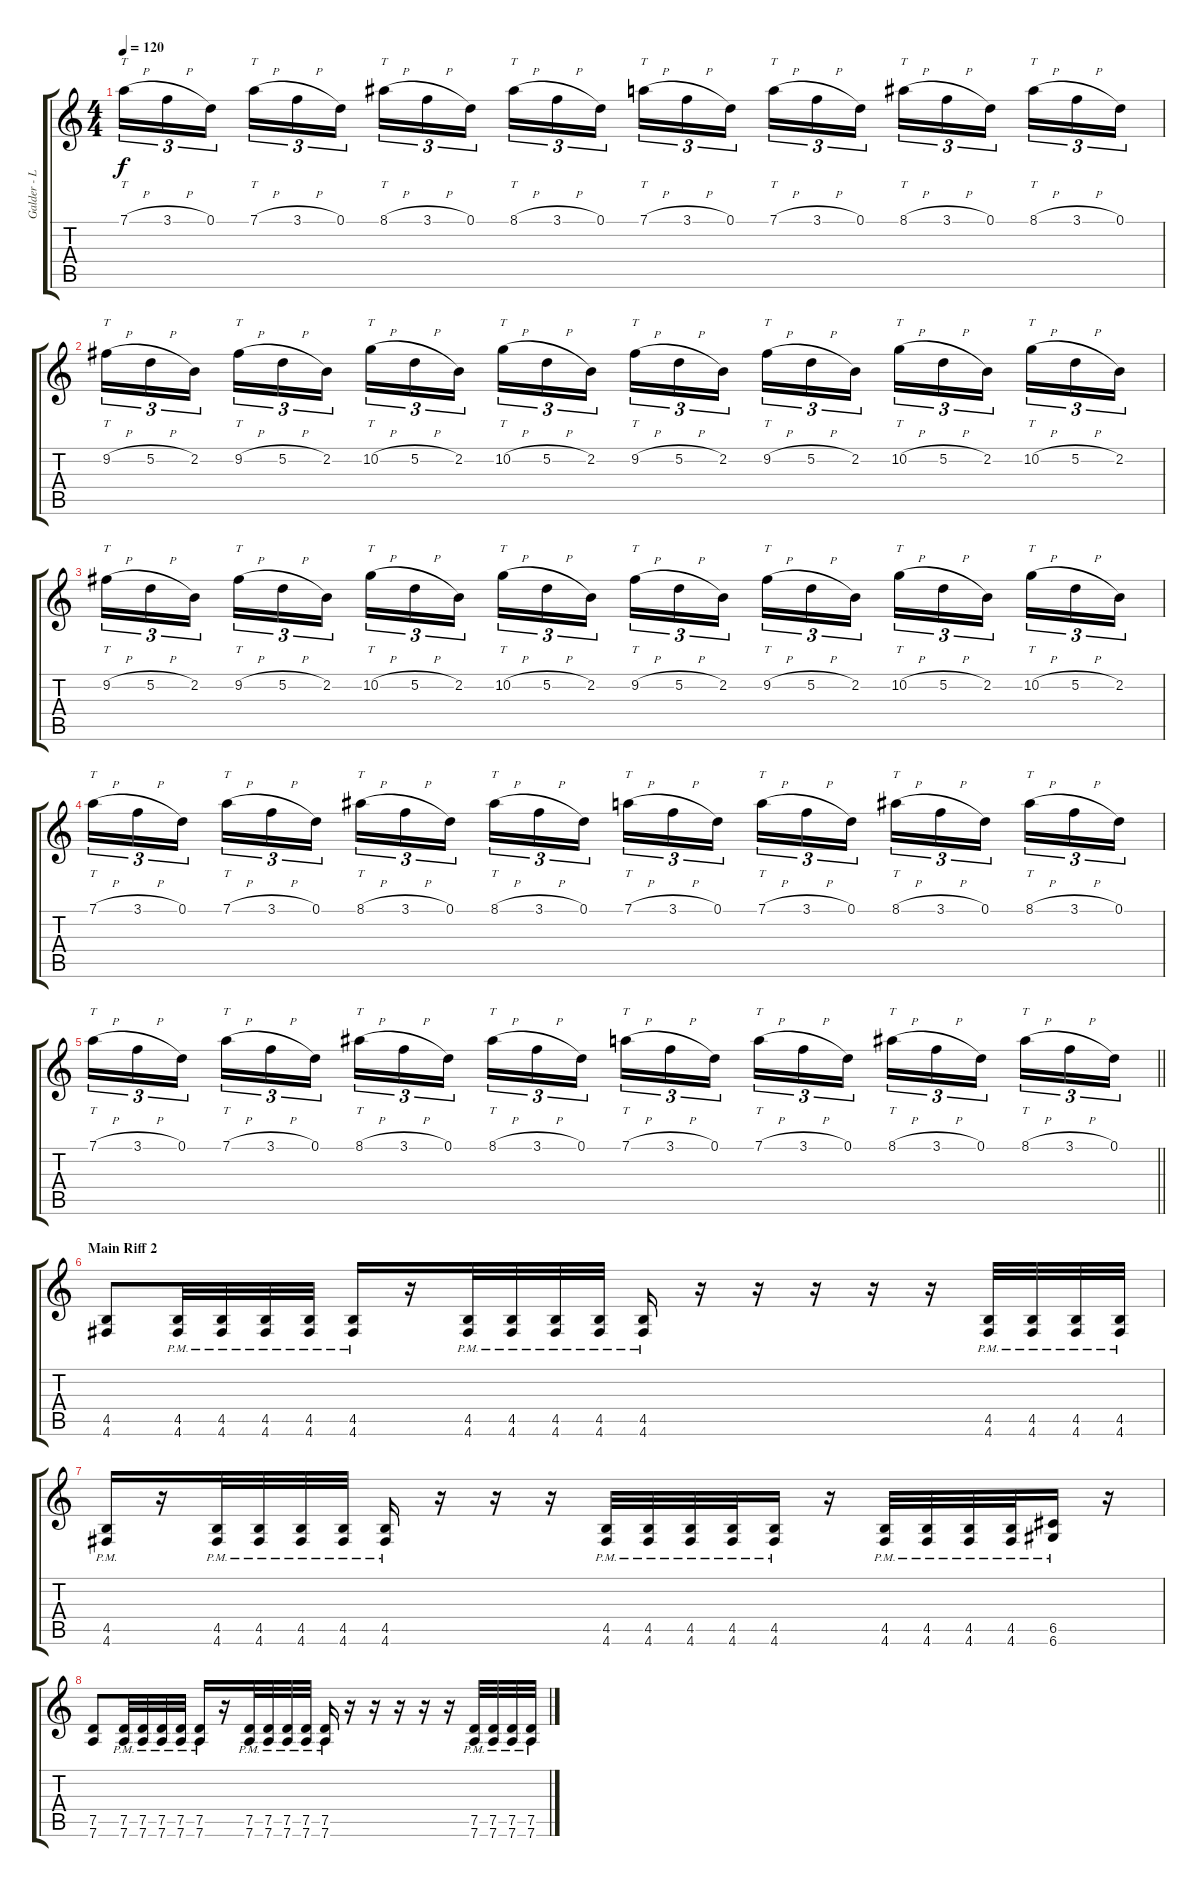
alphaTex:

\track ("Galder - Lead Guitar" "Galder - L") {instrument overdrivenguitar}
\staff {score tabs}
\tuning (D4 A3 F3 C3 G2 D2) {hide}
\ts (4 4)
\tempo 120
\clef g2
\ks c
7.1{h}.16{tt tu (3 2) dy f balance 8} 3.1{h}.16{tu (3 2)} 0.1.16{tu (3 2) beam splitsecondary} 7.1{h}.16{tt tu (3 2)} 3.1{h}.16{tu (3 2)} 0.1.16{tu (3 2)} 8.1{h}.16{tt tu (3 2)} 3.1{h}.16{tu (3 2)} 0.1.16{tu (3 2) beam splitsecondary} 8.1{h}.16{tt tu (3 2)} 3.1{h}.16{tu (3 2)} 0.1.16{tu (3 2)} 7.1{h}.16{tt tu (3 2)} 3.1{h}.16{tu (3 2)} 0.1.16{tu (3 2) beam splitsecondary} 7.1{h}.16{tt tu (3 2)} 3.1{h}.16{tu (3 2)} 0.1.16{tu (3 2)} 8.1{h}.16{tt tu (3 2)} 3.1{h}.16{tu (3 2)} 0.1.16{tu (3 2) beam splitsecondary} 8.1{h}.16{tt tu (3 2)} 3.1{h}.16{tu (3 2)} 0.1.16{tu (3 2)} |
9.2{h}.16{tt tu (3 2)} 5.2{h}.16{tu (3 2)} 2.2.16{tu (3 2) beam splitsecondary} 9.2{h}.16{tt tu (3 2)} 5.2{h}.16{tu (3 2)} 2.2.16{tu (3 2)} 10.2{h}.16{tt tu (3 2)} 5.2{h}.16{tu (3 2)} 2.2.16{tu (3 2) beam splitsecondary} 10.2{h}.16{tt tu (3 2)} 5.2{h}.16{tu (3 2)} 2.2.16{tu (3 2)} 9.2{h}.16{tt tu (3 2)} 5.2{h}.16{tu (3 2)} 2.2.16{tu (3 2) beam splitsecondary} 9.2{h}.16{tt tu (3 2)} 5.2{h}.16{tu (3 2)} 2.2.16{tu (3 2)} 10.2{h}.16{tt tu (3 2)} 5.2{h}.16{tu (3 2)} 2.2.16{tu (3 2) beam splitsecondary} 10.2{h}.16{tt tu (3 2)} 5.2{h}.16{tu (3 2)} 2.2.16{tu (3 2)} |
9.2{h}.16{tt tu (3 2) balance 16} 5.2{h}.16{tu (3 2)} 2.2.16{tu (3 2) beam splitsecondary} 9.2{h}.16{tt tu (3 2)} 5.2{h}.16{tu (3 2)} 2.2.16{tu (3 2)} 10.2{h}.16{tt tu (3 2)} 5.2{h}.16{tu (3 2)} 2.2.16{tu (3 2) beam splitsecondary} 10.2{h}.16{tt tu (3 2)} 5.2{h}.16{tu (3 2)} 2.2.16{tu (3 2)} 9.2{h}.16{tt tu (3 2)} 5.2{h}.16{tu (3 2)} 2.2.16{tu (3 2) beam splitsecondary} 9.2{h}.16{tt tu (3 2)} 5.2{h}.16{tu (3 2)} 2.2.16{tu (3 2)} 10.2{h}.16{tt tu (3 2)} 5.2{h}.16{tu (3 2)} 2.2.16{tu (3 2) beam splitsecondary} 10.2{h}.16{tt tu (3 2)} 5.2{h}.16{tu (3 2)} 2.2.16{tu (3 2)} |
7.1{h}.16{tt tu (3 2) balance 8} 3.1{h}.16{tu (3 2)} 0.1.16{tu (3 2) beam splitsecondary} 7.1{h}.16{tt tu (3 2)} 3.1{h}.16{tu (3 2)} 0.1.16{tu (3 2)} 8.1{h}.16{tt tu (3 2)} 3.1{h}.16{tu (3 2)} 0.1.16{tu (3 2) beam splitsecondary} 8.1{h}.16{tt tu (3 2)} 3.1{h}.16{tu (3 2)} 0.1.16{tu (3 2)} 7.1{h}.16{tt tu (3 2)} 3.1{h}.16{tu (3 2)} 0.1.16{tu (3 2) beam splitsecondary} 7.1{h}.16{tt tu (3 2)} 3.1{h}.16{tu (3 2)} 0.1.16{tu (3 2)} 8.1{h}.16{tt tu (3 2)} 3.1{h}.16{tu (3 2)} 0.1.16{tu (3 2) beam splitsecondary} 8.1{h}.16{tt tu (3 2)} 3.1{h}.16{tu (3 2)} 0.1.16{tu (3 2)} |
\barLineRight lightlight
7.1{h}.16{tt tu (3 2) balance 0} 3.1{h}.16{tu (3 2)} 0.1.16{tu (3 2) beam splitsecondary} 7.1{h}.16{tt tu (3 2)} 3.1{h}.16{tu (3 2)} 0.1.16{tu (3 2)} 8.1{h}.16{tt tu (3 2)} 3.1{h}.16{tu (3 2)} 0.1.16{tu (3 2) beam splitsecondary} 8.1{h}.16{tt tu (3 2)} 3.1{h}.16{tu (3 2)} 0.1.16{tu (3 2)} 7.1{h}.16{tt tu (3 2)} 3.1{h}.16{tu (3 2)} 0.1.16{tu (3 2) beam splitsecondary} 7.1{h}.16{tt tu (3 2)} 3.1{h}.16{tu (3 2)} 0.1.16{tu (3 2)} 8.1{h}.16{tt tu (3 2)} 3.1{h}.16{tu (3 2)} 0.1.16{tu (3 2) beam splitsecondary} 8.1{h}.16{tt tu (3 2)} 3.1{h}.16{tu (3 2)} 0.1.16{tu (3 2)} |
\section ("" "Main Riff 2")
(4.5 4.6).8{balance 0} (4.5{pm} 4.6{pm}).32 (4.5{pm} 4.6{pm}).32 (4.5{pm} 4.6{pm}).32 (4.5{pm} 4.6{pm}).32 (4.5{pm} 4.6{pm}).16 r.16 (4.5{pm} 4.6{pm}).32 (4.5{pm} 4.6{pm}).32 (4.5{pm} 4.6{pm}).32 (4.5{pm} 4.6{pm}).32 (4.5{pm} 4.6{pm}).16 r.16 r.16 r.16 r.16 r.16 (4.5{pm} 4.6{pm}).32 (4.5{pm} 4.6{pm}).32 (4.5{pm} 4.6{pm}).32 (4.5{pm} 4.6{pm}).32 |
(4.5{pm} 4.6{pm}).16 r.16 (4.5{pm} 4.6{pm}).32 (4.5{pm} 4.6{pm}).32 (4.5{pm} 4.6{pm}).32 (4.5{pm} 4.6{pm}).32 (4.5{pm} 4.6{pm}).16 r.16 r.16 r.16 (4.5{pm} 4.6{pm}).32 (4.5{pm} 4.6{pm}).32 (4.5{pm} 4.6{pm}).32 (4.5{pm} 4.6{pm}).32 (4.5{pm} 4.6{pm}).16 r.16 (4.5{pm} 4.6{pm}).32 (4.5{pm} 4.6{pm}).32 (4.5{pm} 4.6{pm}).32 (4.5{pm} 4.6{pm}).32 (6.5{pm} 6.6{pm}).16 r.16 |
(7.5 7.6).8 (7.5{pm} 7.6{pm}).32 (7.5{pm} 7.6{pm}).32 (7.5{pm} 7.6{pm}).32 (7.5{pm} 7.6{pm}).32 (7.5{pm} 7.6{pm}).16 r.16 (7.5{pm} 7.6{pm}).32 (7.5{pm} 7.6{pm}).32 (7.5{pm} 7.6{pm}).32 (7.5{pm} 7.6{pm}).32 (7.5{pm} 7.6{pm}).16 r.16 r.16 r.16 r.16 r.16 (7.5{pm} 7.6{pm}).32 (7.5{pm} 7.6{pm}).32 (7.5{pm} 7.6{pm}).32 (7.5{pm} 7.6{pm}).32
